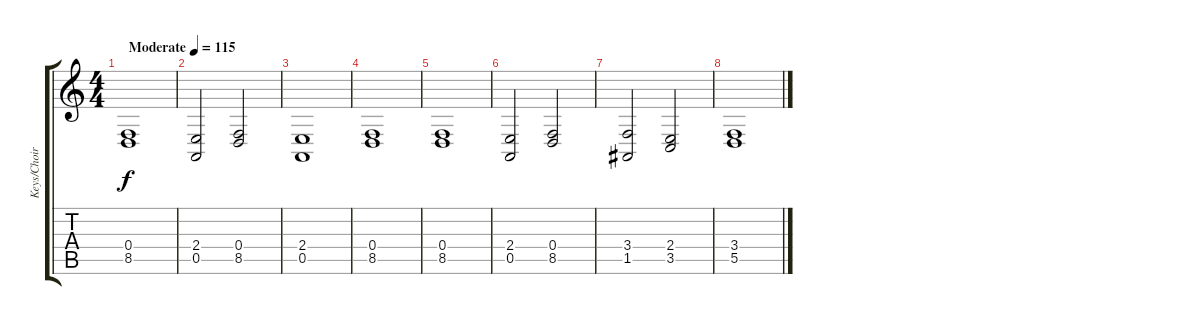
\track ("Keys/Choir" "Keys/Choir") {instrument choiraahs}
\staff {score tabs}
\tuning (E4 B3 G3 D3 A2 E2) {hide}
\ts (4 4)
\tempo (115 "Moderate")
\clef g2
\ks c
(0.4 8.5).1{dy f instrument choiraahs} |
(2.4 0.5).2 (0.4 8.5).2 |
(2.4 0.5).1 |
(0.4 8.5).1 |
(0.4 8.5).1 |
(2.4 0.5).2 (0.4 8.5).2 |
(3.4 1.5).2 (2.4 3.5).2 |
(3.4 5.5).1
